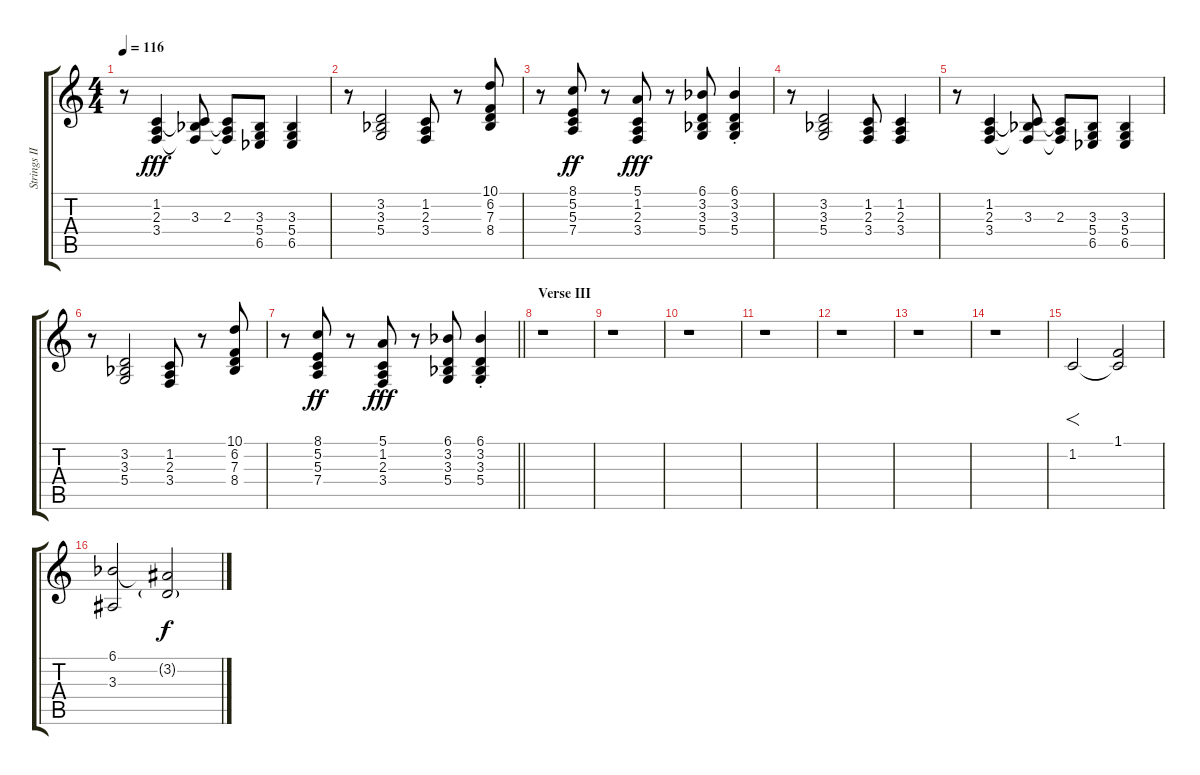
\track ("Strings II" "Strings II") {instrument stringensemble2}
\staff {score tabs}
\tuning (E4 B3 G3 D3 A2 E2) {hide}
\ts (4 4)
\tempo 116
\clef g2
\ks c
r.8{dy fff} (1.2 2.3 3.4).4 (1.2{t} 3.3{acc b} 3.4{t}).8 (1.2{t} 2.3 3.4{t}).8 (3.3{acc b} 5.4 6.5{acc b}).8 (3.3{acc b} 5.4 6.5{acc b}).4 |
r.8 (3.2 3.3{acc b} 5.4).2 (1.2 2.3 3.4).8 r.8 (10.1 6.2 7.3 8.4{acc b}).8{volume 9} |
r.8 (8.1 5.2 5.3 7.4).8{dy ff} r.8 (5.1 1.2 2.3 3.4).8{dy fff} r.8 (6.1{acc b} 3.2 3.3{acc b} 5.4).8 (6.1{st acc b} 3.2{st} 3.3{st acc b} 5.4{st}).4 |
r.8 (3.2 3.3{acc b} 5.4).2{volume 6} (1.2 2.3 3.4).8 (1.2 2.3 3.4).4 |
r.8 (1.2 2.3 3.4).4 (1.2{t} 3.3{acc b} 3.4{t}).8 (1.2{t} 2.3 3.4{t}).8 (3.3{acc b} 5.4 6.5{acc b}).8 (3.3{acc b} 5.4 6.5{acc b}).4 |
r.8 (3.2 3.3{acc b} 5.4).2 (1.2 2.3 3.4).8 r.8 (10.1 6.2 7.3 8.4{acc b}).8{volume 9} |
\barLineRight lightlight
r.8 (8.1 5.2 5.3 7.4).8{dy ff} r.8 (5.1 1.2 2.3 3.4).8{dy fff} r.8 (6.1{acc b} 3.2 3.3{acc b} 5.4).8 (6.1{st acc b} 3.2{st} 3.3{st acc b} 5.4{st}).4 |
\section ("" "Verse III")
r.1 |
r.1 |
r.1 |
r.1 |
r.1 |
r.1 |
r.1 |
1.2.2{f} (1.1 1.2{t}).2 |
(6.1{acc b} 3.3).2 (6.1{t} 3.2{g}).2{dy f}
